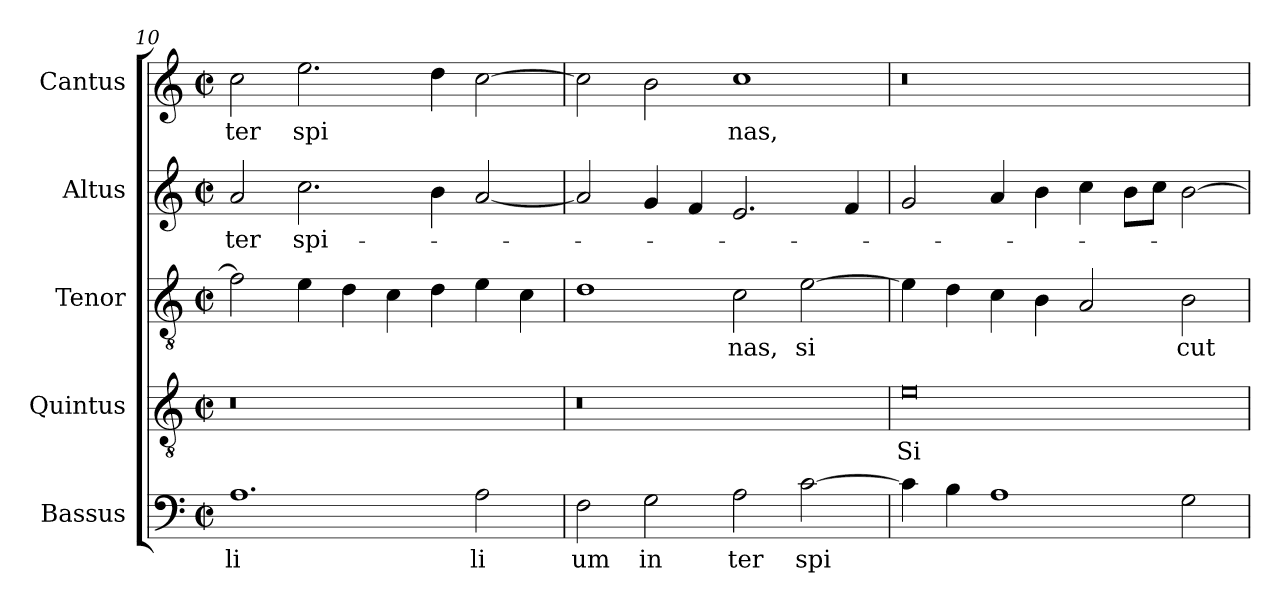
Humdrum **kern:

**kern	**text	**kern	**text	**kern	**text	**kern	**text	**kern	**text
*part5	*part5	*part4	*part4	*part3	*part3	*part2	*part2	*part1	*part1
*staff5	*staff5	*staff4	*staff4	*staff3	*staff3	*staff2	*staff2	*staff1	*staff1
*I"Bassus	*	*I"Quintus	*	*I"Tenor	*	*I"Altus	*	*I"Cantus	*
*clefF4	*	*clefGv2	*	*clefGv2	*	*clefG2	*	*clefG2	*
*M2/2	*	*M2/2	*	*M2/2	*	*M2/2	*	*M2/2	*
*met(c|)	*	*met(c|)	*	*met(c|)	*	*met(c|)	*	*met(c|)	*
=10	=10	=10	=10	=10	=10	=10	=10	=10	=10
!	!LO:LY:b:cj	!	!	!	!	!	!LO:LY:b:cj	!	!LO:LY:b:cj
1.A	li	0r	.	2f\]	.	2a/	-ter	2cc\	ter
!	!	!	!	!	!	!	!LO:LY:b	!	!LO:LY:b
.	.	.	.	4e\	.	2.cc\	spi-	2.ee\	spi
.	.	.	.	4d\	.	.	.	.	.
.	.	.	.	4c\	.	.	.	.	.
.	.	.	.	4d\	.	4b\	.	4dd\	.
!	!LO:LY:b:cj	!	!	!	!	!	!	!	!
2A\	li	.	.	4e\	.	[<2a/	.	[>2cc\	.
.	.	.	.	4c\	.	.	.	.	.
=11	=11	=11	=11	=11	=11	=11	=11	=11	=11
!	!LO:LY:b:cj	!	!	!	!	!	!	!	!
2F\	um	0r	.	1d	.	2a/]	.	2cc\]	.
!	!LO:LY:b:cj	!	!	!	!	!	!	!	!
2G\	in	.	.	.	.	4g/	.	2b\	.
.	.	.	.	.	.	4f/	.	.	.
!	!LO:LY:b:cj	!	!	!	!LO:LY:b:cj	!	!	!	!LO:LY:b:cj
2A\	ter	.	.	2c\	nas,	2.e/	.	1cc	nas,
!	!LO:LY:b	!	!	!	!LO:LY:b:cj	!	!	!	!
[>2c\	spi	.	.	[>2e\	si	.	.	.	.
.	.	.	.	.	.	4f/	.	.	.
=12	=12	=12	=12	=12	=12	=12	=12	=12	=12
!	!	!	!LO:LY:b:cj	!	!	!	!	!	!
4c\]	.	0e	Si	4e\]	.	2g/	.	0r	.
4B\	.	.	.	4d\	.	.	.	.	.
1A	.	.	.	4c\	.	4a/	.	.	.
.	.	.	.	4B\	.	4b\	.	.	.
.	.	.	.	2A/	.	4cc\	.	.	.
.	.	.	.	.	.	8b\L	.	.	.
.	.	.	.	.	.	8cc\J	.	.	.
!	!	!	!	!	!LO:LY:b:cj	!	!	!	!
2G\	.	.	.	2B\	cut	[>2b\	.	.	.
=	=	=	=	=	=	=	=	=	=
*-	*-	*-	*-	*-	*-	*-	*-	*-	*-
